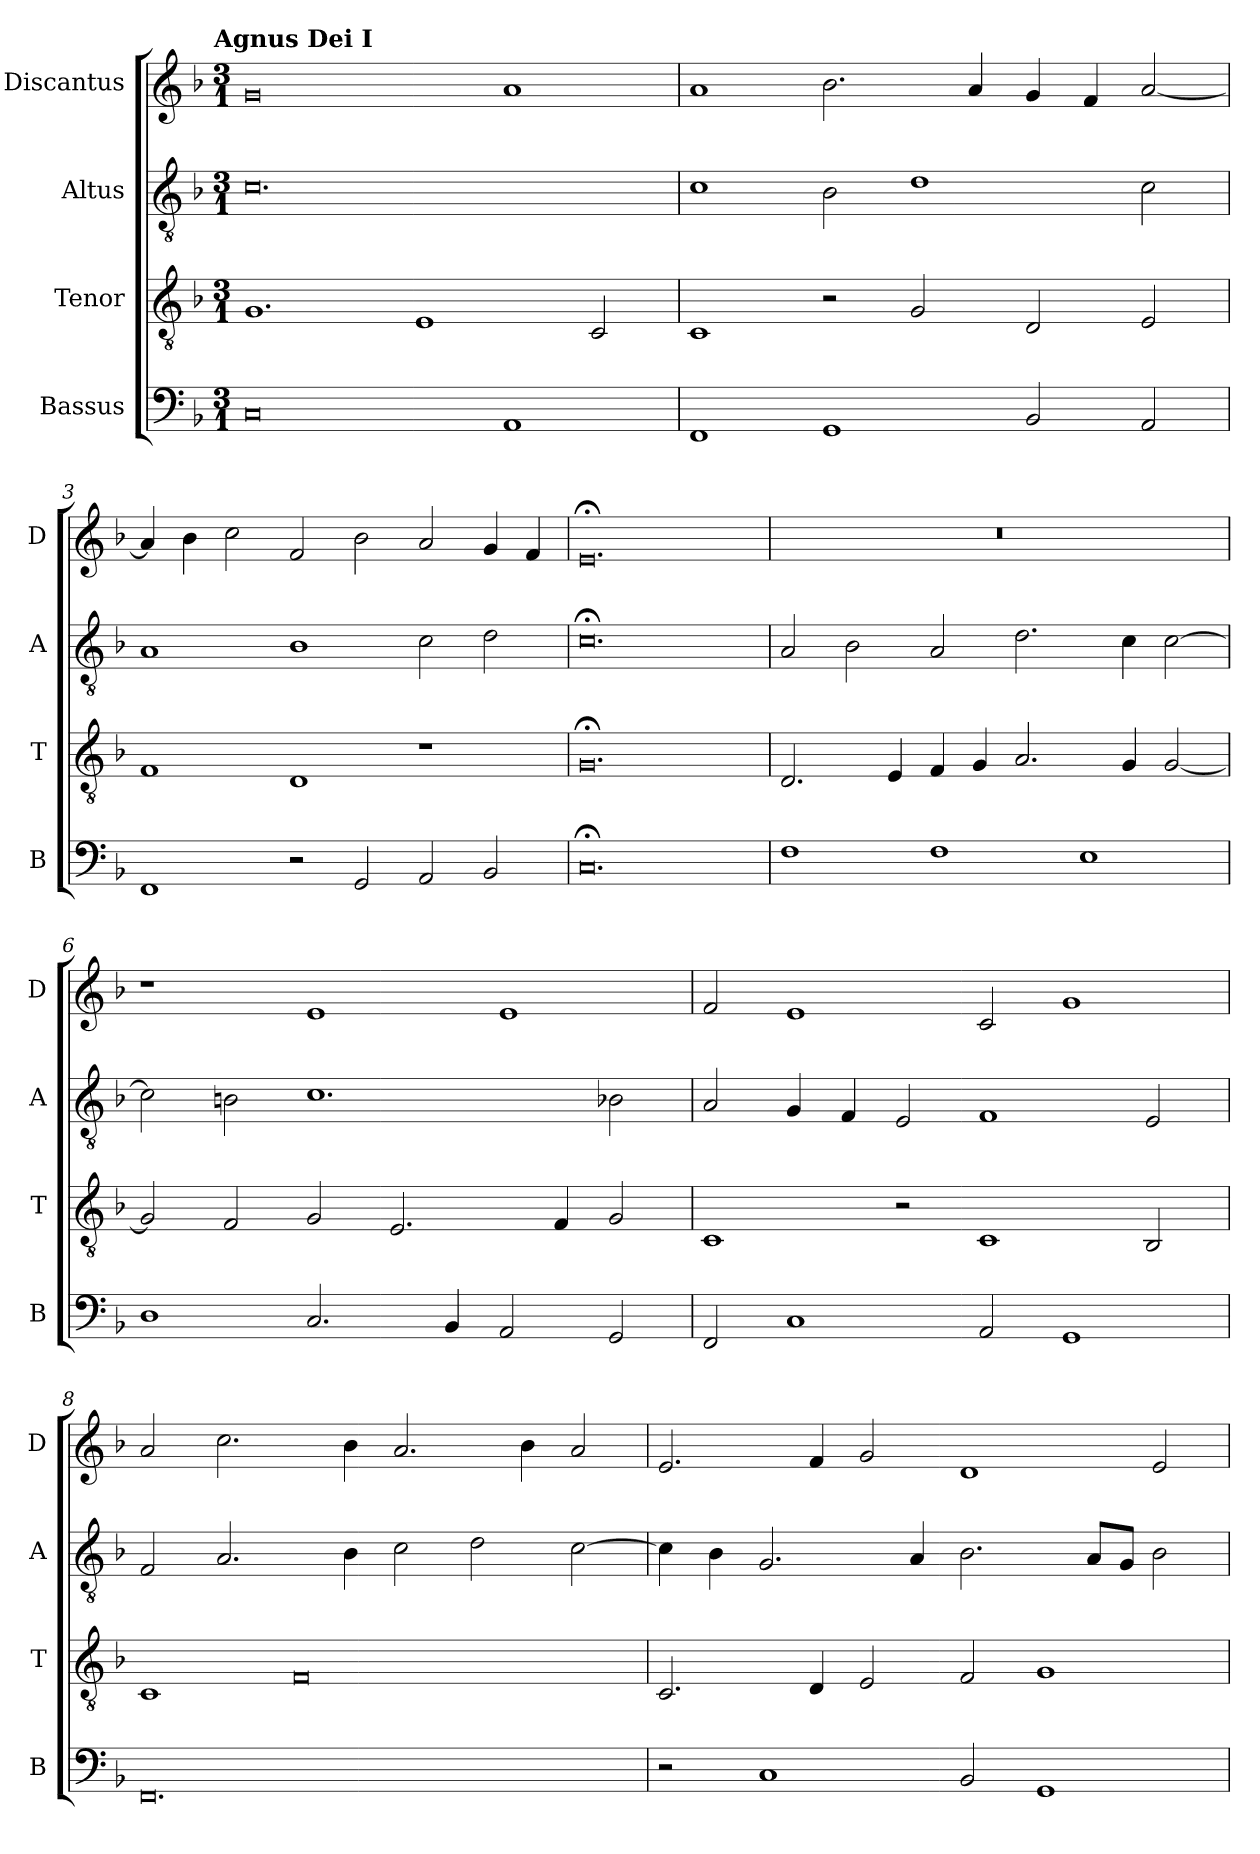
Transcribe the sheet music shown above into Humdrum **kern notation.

**kern	**kern	**kern	**kern
*part4	*part3	*part2	*part1
*staff4	*staff3	*staff2	*staff1
*I"Bassus	*I"Tenor	*I"Altus	*I"Discantus
*I'B	*I'T	*I'A	*I'D
*clefF4	*clefGv2	*clefGv2	*clefG2
*k[b-]	*k[b-]	*k[b-]	*k[b-]
!!LO:TX:omd:t=Agnus Dei I
*M3/1	*M3/1	*M3/1	*M3/1
=1	=1	=1	=1
0C	1.G	0.c	0g
.	1E	.	.
1AA	.	.	1a
.	2C/	.	.
=2	=2	=2	=2
1FF	1C	1c	1a
1GG	2r	2B-\	2.b-\
.	2G/	1d	.
.	.	.	4a/
2BB-/	2D/	.	4g/
.	.	.	4f/
2AA/	2E/	2c\	[2a/
=3	=3	=3	=3
1FF	1F	1A	4a/]
.	.	.	4b-\
.	.	.	2cc\
2r	1D	1B-	2f/
2GG/	.	.	2b-\
2AA/	1r	2c\	2a/
2BB-/	.	2d\	4g/
.	.	.	4f/
=4	=4	=4	=4
0.C;<	0.G;<	0.c;<	0.e;<
=5	=5	=5	=5
1F	2.D/	2A/	0.r
.	.	2B-\	.
.	4E/	.	.
1F	4F/	2A/	.
.	4G/	.	.
.	2.A/	2.d\	.
1E	.	.	.
.	4G/	4c\	.
.	[2G/	[2c\	.
=6	=6	=6	=6
1D	2G/]	2c\]	1r
.	2F/	2Bn\	.
2.C/	2G/	1.c	1e
.	2.E/	.	.
4BB-/	.	.	.
2AA/	.	.	1e
.	4F/	.	.
2GG/	2G/	2B-X\	.
=7	=7	=7	=7
2FF/	1C	2A/	2f/
1C	.	4G/	1e
.	.	4F/	.
.	2r	2E/	.
2AA/	1C	1F	2c/
1GG	.	.	1g
.	2BB-/	2E/	.
=8	=8	=8	=8
0.FF	1C	2F/	2a/
.	.	2.A/	2.cc\
.	0F	.	.
.	.	4B-\	4b-\
.	.	2c\	2.a/
.	.	2d\	.
.	.	.	4b-\
.	.	[2c\	2a/
=9	=9	=9	=9
2r	2.C/	4c\]	2.e/
.	.	4B-\	.
1C	.	2.G/	.
.	4D/	.	4f/
.	2E/	.	2g/
.	.	4A/	.
2BB-/	2F/	2.B-\	1d
1GG	1G	.	.
.	.	8A/L	.
.	.	8G/J	.
.	.	2B-\	2e/
=	=	=	=
*-	*-	*-	*-
